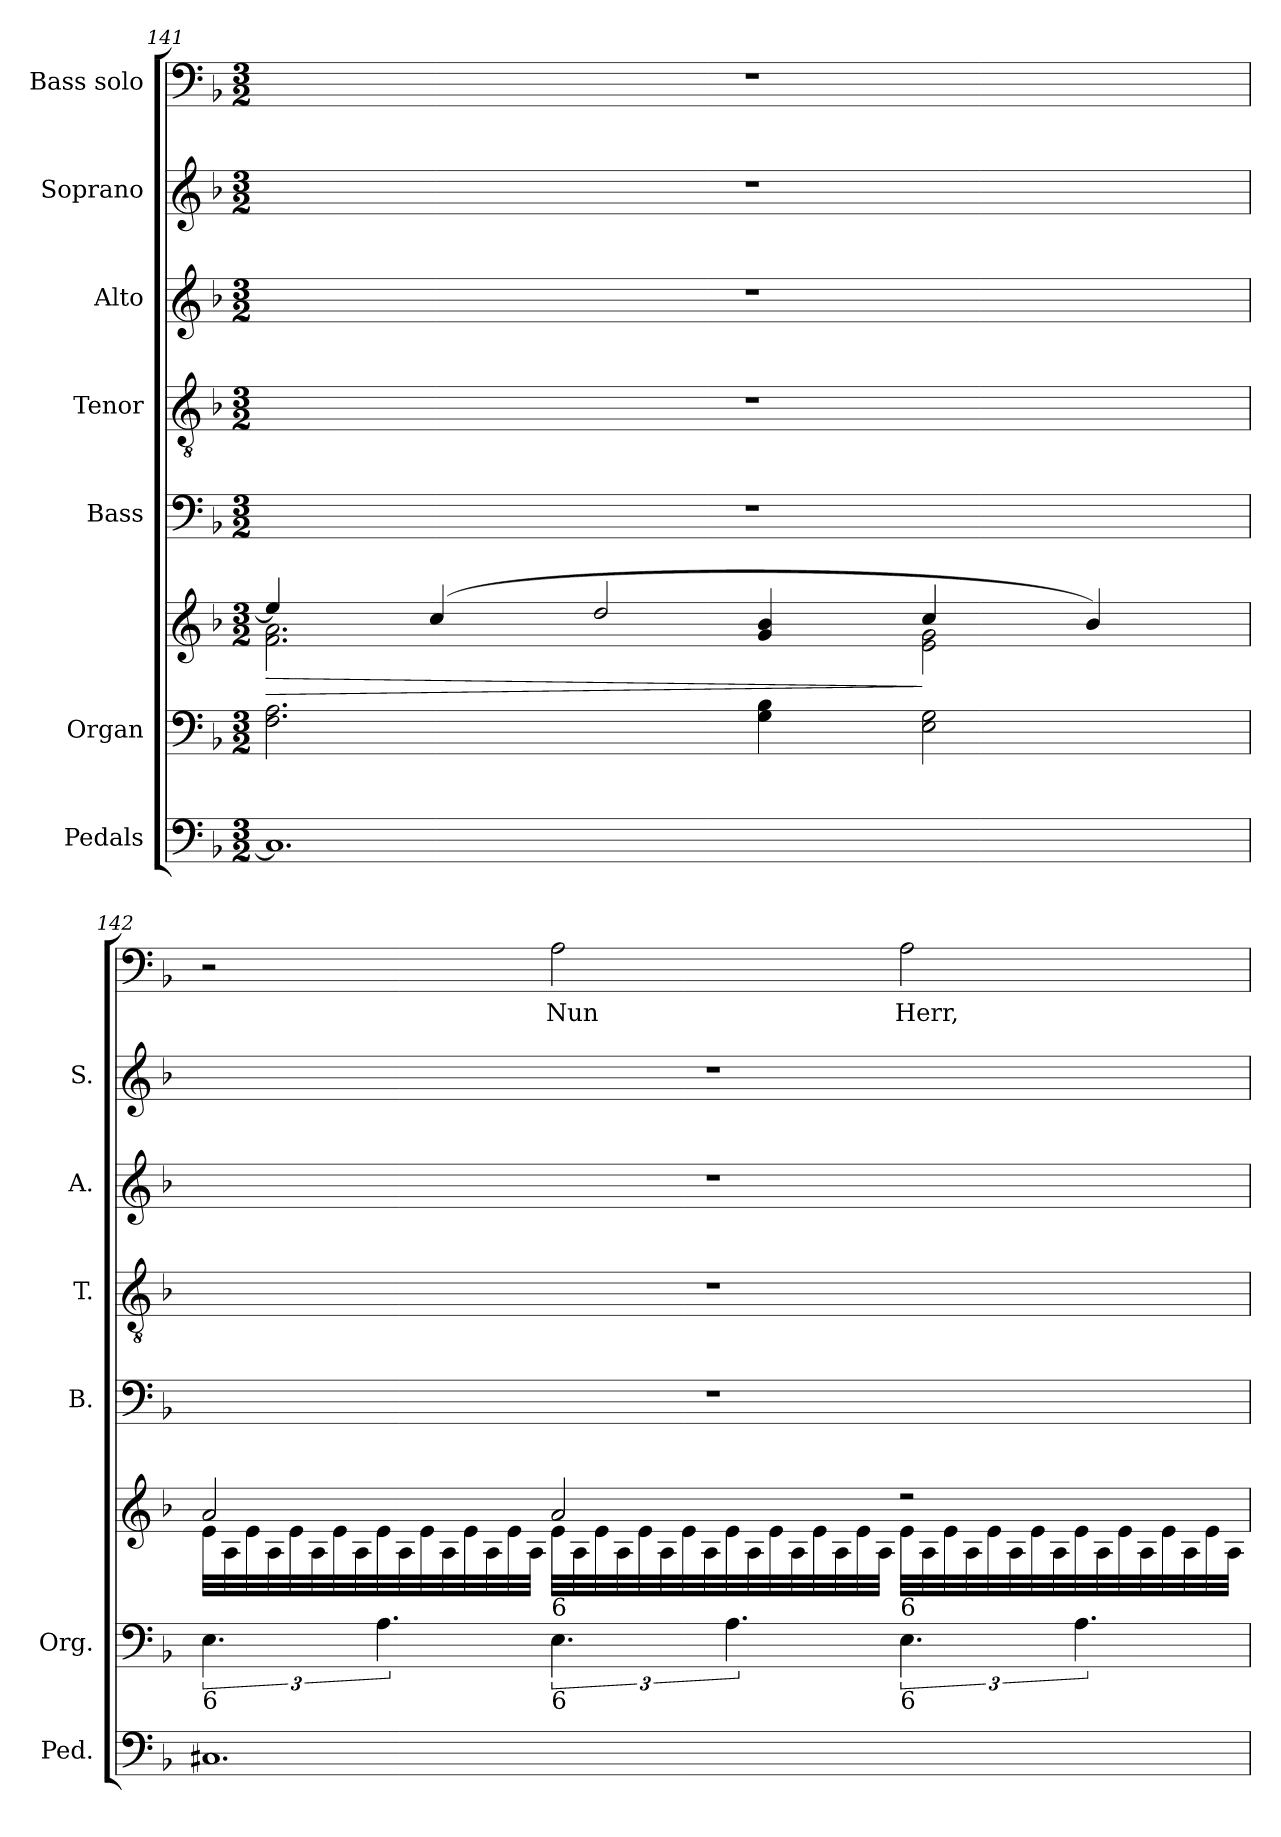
**kern	**kern	**kern	**dynam	**kern	**kern	**kern	**kern	**kern	**text
*part7	*part6	*part6	*part6	*part5	*part4	*part3	*part2	*part1	*part1
*staff8	*staff7	*staff6	*staff6/7	*staff5	*staff4	*staff3	*staff2	*staff1	*staff1
*I"Pedals	*I"Organ	*	*	*I"Bass	*I"Tenor	*I"Alto	*I"Soprano	*I"Bass solo	*
*I'Ped.	*I'Org.	*	*	*I'B.	*I'T.	*I'A.	*I'S.	*	*
*clefF4	*clefF4	*clefG2	*	*clefF4	*clefGv2	*clefG2	*clefG2	*clefF4	*
*	*	*	*	*	*ITrd7c12	*	*	*	*
*k[b-]	*k[b-]	*k[b-]	*	*k[b-]	*k[b-]	*k[b-]	*k[b-]	*k[b-]	*
*d:	*d:	*d:	*	*d:	*d:	*d:	*d:	*d:	*
*M3/2	*M3/2	*M3/2	*	*M3/2	*M3/2	*M3/2	*M3/2	*M3/2	*
=141	=141	=141	=141	=141	=141	=141	=141	=141	=141
*	*	*^	*	*	*	*	*	*	*
!	!	!	!	!LO:HP:b	!LO:N:vis=1	!LO:N:vis=1	!LO:N:vis=1	!LO:N:vis=1	!LO:N:vis=1	!
1.Ci]	2.Fi\ 2.Ai	4eei/]	2.fi\ 2.ai	>	1.r	1.r	1.r	1.r	1.r	.
.	.	(4cci/	.	.	.	.	.	.	.	.
.	.	2ddi/	.	.	.	.	.	.	.	.
.	4Gi\ 4B-i	.	4gi/ 4b-i	.	.	.	.	.	.	.
.	2Ei\ 2Gi	4cci/	2ei\ 2gi	]	.	.	.	.	.	.
.	.	4b-i/)	.	.	.	.	.	.	.	.
=142	=142	=142	=142	=142	=142	=142	=142	=142	=142	=142
!	!	!LO:TX:b:t=6	!	!	!	!	!	!	!	!
!	!LO:TX:b:t=6	!	!	!	!	!	!	!	!	!
!	!	!	!	!	!LO:N:vis=1	!LO:N:vis=1	!LO:N:vis=1	!LO:N:vis=1	!	!
*	*	*tremolo	*	*	*	*	*	*	*	*
1.C#Xi	6.Ei\	2ai/	32ei\LLL	.	1.r	1.r	1.r	1.r	2r	.
.	.	.	32Ai\	.	.	.	.	.	.	.
.	.	.	32ei\	.	.	.	.	.	.	.
.	.	.	32Ai\	.	.	.	.	.	.	.
.	.	.	32ei\	.	.	.	.	.	.	.
.	.	.	32Ai\	.	.	.	.	.	.	.
.	.	.	32ei\	.	.	.	.	.	.	.
.	.	.	32Ai\	.	.	.	.	.	.	.
.	6.Ai\	.	32ei\	.	.	.	.	.	.	.
.	.	.	32Ai\	.	.	.	.	.	.	.
.	.	.	32ei\	.	.	.	.	.	.	.
.	.	.	32Ai\	.	.	.	.	.	.	.
.	.	.	32ei\	.	.	.	.	.	.	.
.	.	.	32Ai\	.	.	.	.	.	.	.
.	.	.	32ei\	.	.	.	.	.	.	.
.	.	.	32Ai\JJJ	.	.	.	.	.	.	.
!	!	!LO:TX:b:t=6	!	!	!	!	!	!	!	!
!	!LO:TX:b:t=6	!	!	!	!	!	!	!	!	!
!	!	!	!	!	!	!	!	!	!	!LO:LY:b:color=#000000
.	6.Ei\	2ai/	32ei\LLL	.	.	.	.	.	2Ai\	Nun
.	.	.	32Ai\	.	.	.	.	.	.	.
.	.	.	32ei\	.	.	.	.	.	.	.
.	.	.	32Ai\	.	.	.	.	.	.	.
.	.	.	32ei\	.	.	.	.	.	.	.
.	.	.	32Ai\	.	.	.	.	.	.	.
.	.	.	32ei\	.	.	.	.	.	.	.
.	.	.	32Ai\	.	.	.	.	.	.	.
.	6.Ai\	.	32ei\	.	.	.	.	.	.	.
.	.	.	32Ai\	.	.	.	.	.	.	.
.	.	.	32ei\	.	.	.	.	.	.	.
.	.	.	32Ai\	.	.	.	.	.	.	.
.	.	.	32ei\	.	.	.	.	.	.	.
.	.	.	32Ai\	.	.	.	.	.	.	.
.	.	.	32ei\	.	.	.	.	.	.	.
.	.	.	32Ai\JJJ	.	.	.	.	.	.	.
!	!	!LO:TX:b:t=6	!	!	!	!	!	!	!	!
!	!LO:TX:b:t=6	!	!	!	!	!	!	!	!	!
!	!	!	!	!	!	!	!	!	!	!LO:LY:b:color=#000000
.	6.Ei\	2r	32ei\LLL	.	.	.	.	.	2Ai\	Herr,
.	.	.	32Ai\	.	.	.	.	.	.	.
.	.	.	32ei\	.	.	.	.	.	.	.
.	.	.	32Ai\	.	.	.	.	.	.	.
.	.	.	32ei\	.	.	.	.	.	.	.
.	.	.	32Ai\	.	.	.	.	.	.	.
.	.	.	32ei\	.	.	.	.	.	.	.
.	.	.	32Ai\	.	.	.	.	.	.	.
.	6.Ai\	.	32ei\	.	.	.	.	.	.	.
.	.	.	32Ai\	.	.	.	.	.	.	.
.	.	.	32ei\	.	.	.	.	.	.	.
.	.	.	32Ai\	.	.	.	.	.	.	.
.	.	.	32ei\	.	.	.	.	.	.	.
.	.	.	32Ai\	.	.	.	.	.	.	.
.	.	.	32ei\	.	.	.	.	.	.	.
.	.	.	32Ai\JJJ	.	.	.	.	.	.	.
*	*	*Xtremolo	*	*	*	*	*	*	*	*
.	.	.	.	.	.	.	.	.	.	.
.	.	.	.	.	.	.	.	.	.	.
.	.	.	.	.	.	.	.	.	.	.
.	.	.	.	.	.	.	.	.	.	.
.	.	.	.	.	.	.	.	.	.	.
.	.	.	.	.	.	.	.	.	.	.
.	.	.	.	.	.	.	.	.	.	.
.	.	.	.	.	.	.	.	.	.	.
*	*	*v	*v	*	*	*	*	*	*	*
=	=	=	=	=	=	=	=	=	=
*-	*-	*-	*-	*-	*-	*-	*-	*-	*-
